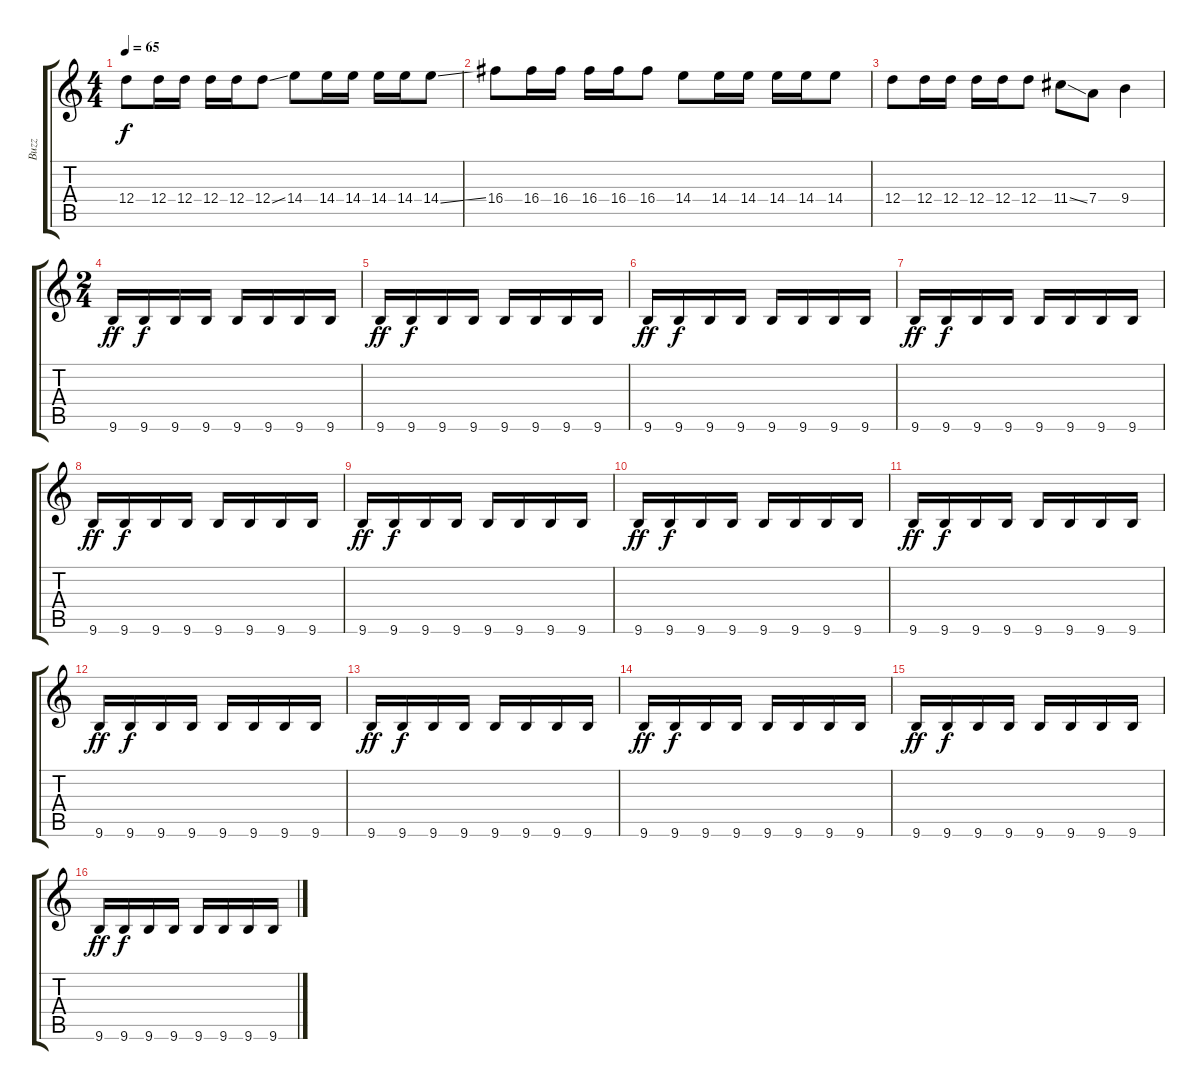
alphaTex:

\track ("Buzz" "Buzz") {instrument overdrivenguitar}
\staff {score tabs}
\tuning (E4 B3 G3 D3 A2 D2) {hide}
\ts (4 4)
\tempo 65
\clef g2
\ks c
12.4.8{dy f} 12.4.16 12.4.16 12.4.16 12.4.16 12.4{ss}.8 14.4.8 14.4.16 14.4.16 14.4.16 14.4.16 14.4{ss}.8 |
16.4.8 16.4.16 16.4.16 16.4.16 16.4.16 16.4.8 14.4.8 14.4.16 14.4.16 14.4.16 14.4.16 14.4.8 |
12.4.8 12.4.16 12.4.16 12.4.16 12.4.16 12.4.8 11.4{ss}.8 7.4.8 9.4.4 |
\ts (2 4)
9.6.16{dy ff volume 5} 9.6.16{dy f} 9.6.16 9.6.16 9.6.16 9.6.16 9.6.16 9.6.16 |
9.6.16{dy ff volume 5} 9.6.16{dy f} 9.6.16 9.6.16 9.6.16 9.6.16 9.6.16 9.6.16 |
9.6.16{dy ff volume 5} 9.6.16{dy f} 9.6.16 9.6.16 9.6.16 9.6.16 9.6.16 9.6.16 |
9.6.16{dy ff volume 5} 9.6.16{dy f} 9.6.16 9.6.16 9.6.16 9.6.16 9.6.16 9.6.16 |
9.6.16{dy ff volume 5} 9.6.16{dy f} 9.6.16 9.6.16 9.6.16 9.6.16 9.6.16 9.6.16 |
9.6.16{dy ff volume 5} 9.6.16{dy f} 9.6.16 9.6.16 9.6.16 9.6.16 9.6.16 9.6.16 |
9.6.16{dy ff volume 5} 9.6.16{dy f} 9.6.16 9.6.16 9.6.16 9.6.16 9.6.16 9.6.16 |
9.6.16{dy ff volume 5} 9.6.16{dy f} 9.6.16 9.6.16 9.6.16 9.6.16 9.6.16 9.6.16 |
9.6.16{dy ff volume 5} 9.6.16{dy f} 9.6.16 9.6.16 9.6.16 9.6.16 9.6.16 9.6.16 |
9.6.16{dy ff volume 5} 9.6.16{dy f} 9.6.16 9.6.16 9.6.16 9.6.16 9.6.16 9.6.16 |
9.6.16{dy ff volume 5} 9.6.16{dy f} 9.6.16 9.6.16 9.6.16 9.6.16 9.6.16 9.6.16 |
9.6.16{dy ff volume 5} 9.6.16{dy f} 9.6.16 9.6.16 9.6.16 9.6.16 9.6.16 9.6.16 |
9.6.16{dy ff volume 5} 9.6.16{dy f} 9.6.16 9.6.16 9.6.16 9.6.16 9.6.16 9.6.16
